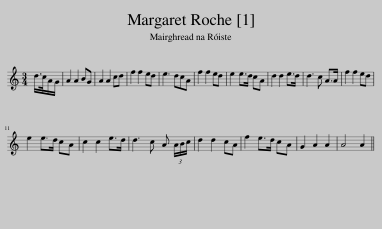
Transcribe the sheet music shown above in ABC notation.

X:1
L:1/8
M:3/4
I:linebreak $
K:C
V:1 treble
V:1
 d/>c/A/G/ | A2 A2 BG | A2 A2 cd | f2 f2 ed | e3 dcA | %5
 f2 f2 ed | e2 e>d cA | d2 d2 e>d | d3 c A>A | f2 f2 ed |$ %10
 e2 e>d cA | c2 c2 e>d | d3 c A (3A/B/c/ | d2 d2 cA | f2 e>d cA | %15
 G2 A2 A2 | A4 A2 || %17
